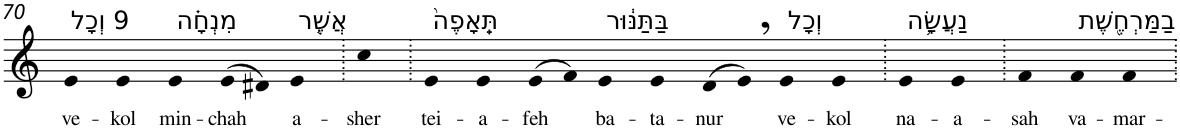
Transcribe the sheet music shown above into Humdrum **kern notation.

**kern	**text
*part1	*part1
*staff1	*staff1
*I"Piano	*
*I'Pno	*
!!LO:PB:g=z
*clefG2	*
*k[]	*
=70	=70
!LO:TX:a:t=9 וְכָל	!
!	!LO:LY:b
4e	ve-
!	!LO:LY:b
4e	-kol
!LO:TX:a:t=מִנְחָ֗ה	!
!	!LO:LY:b
4e	min-
!	!LO:LY:b
(>8e	-chah
8d#X)	.
!LO:TX:a:t=אֲשֶׁ֤ר	!
!	!LO:LY:b
4e	a-
=71.	=71.
!	!LO:LY:b
4cc	-sher
=72.	=72.
!LO:TX:a:t=תֵּֽאָפֶה֙	!
!	!LO:LY:b
4e	tei-
!	!LO:LY:b
4e	-a-
!	!LO:LY:b
(>8e	-feh
8f)	.
!LO:TX:a:t=בַּתַּנּ֔וּר	!
!	!LO:LY:b
4e	ba-
!	!LO:LY:b
4e	-ta-
!	!LO:LY:b
(>8d	-nur
8e,)	.
!LO:TX:a:t=וְכָל	!
!	!LO:LY:b
4e	ve-
!	!LO:LY:b
4e	-kol
=73.	=73.
!LO:TX:a:t=נַעֲשָׂ֥ה	!
!	!LO:LY:b
4e	na-
!	!LO:LY:b
4e	-a-
=74.	=74.
!	!LO:LY:b
4f	-sah
!LO:TX:a:t=בַמַּרְחֶ֖שֶׁת	!
!	!LO:LY:b
4f	va-
!	!LO:LY:b
4f	-mar-
=.	=.
*-	*-
